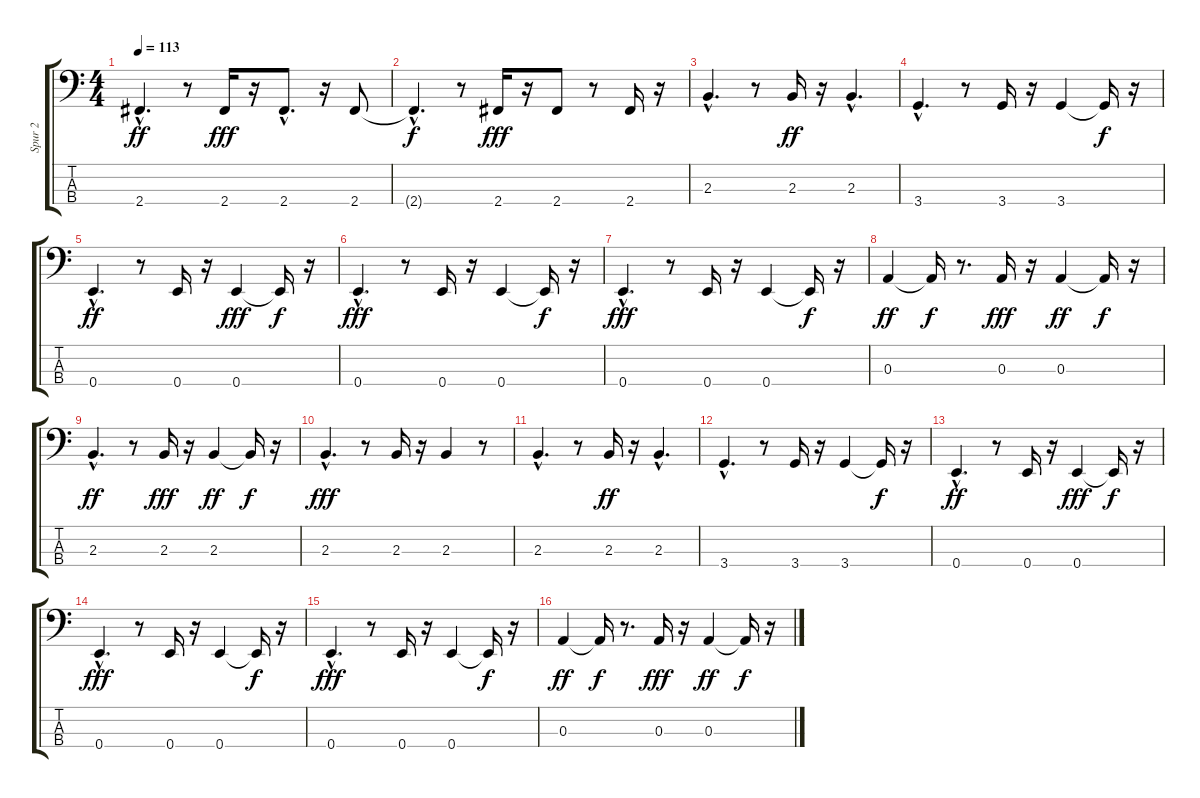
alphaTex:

\track ("Spur 2" "Spur 2") {instrument electricbasspick}
\staff {score tabs}
\tuning (G2 D2 A1 E1) {hide}
\ts (4 4)
\tempo 113
\clef f4
\ks c
2.4{hac}.4{d dy ff} r.8 2.4.16{dy fff} r.16 2.4{hac}.8{d} r.16 2.4.8 |
2.4{hac t}.4{d dy f} r.8 2.4.16{dy fff} r.16 2.4.8 r.8 2.4.16 r.16 |
2.3{hac}.4{d} r.8 2.3.16{dy ff} r.16 2.3{hac}.4{d} |
3.4{hac}.4{d} r.8 3.4.16 r.16 3.4.4 3.4{t}.16{dy f} r.16 |
0.4{hac}.4{d dy ff} r.8 0.4.16 r.16 0.4.4{dy fff} 0.4{t}.16{dy f} r.16 |
0.4{hac}.4{d dy fff} r.8 0.4.16 r.16 0.4.4 0.4{t}.16{dy f} r.16 |
0.4{hac}.4{d dy fff} r.8 0.4.16 r.16 0.4.4 0.4{t}.16{dy f} r.16 |
0.3.4{dy ff} 0.3{t}.16{dy f} r.8{d} 0.3.16{dy fff} r.16 0.3.4{dy ff} 0.3{t}.16{dy f} r.16 |
2.3{hac}.4{d dy ff} r.8 2.3.16{dy fff} r.16 2.3.4{dy ff} 2.3{t}.16{dy f} r.16 |
2.3{hac}.4{d dy fff} r.8 2.3.16 r.16 2.3.4 r.8 |
2.3{hac}.4{d} r.8 2.3.16{dy ff} r.16 2.3{hac}.4{d} |
3.4{hac}.4{d} r.8 3.4.16 r.16 3.4.4 3.4{t}.16{dy f} r.16 |
0.4{hac}.4{d dy ff} r.8 0.4.16 r.16 0.4.4{dy fff} 0.4{t}.16{dy f} r.16 |
0.4{hac}.4{d dy fff} r.8 0.4.16 r.16 0.4.4 0.4{t}.16{dy f} r.16 |
0.4{hac}.4{d dy fff} r.8 0.4.16 r.16 0.4.4 0.4{t}.16{dy f} r.16 |
0.3.4{dy ff} 0.3{t}.16{dy f} r.8{d} 0.3.16{dy fff} r.16 0.3.4{dy ff} 0.3{t}.16{dy f} r.16
